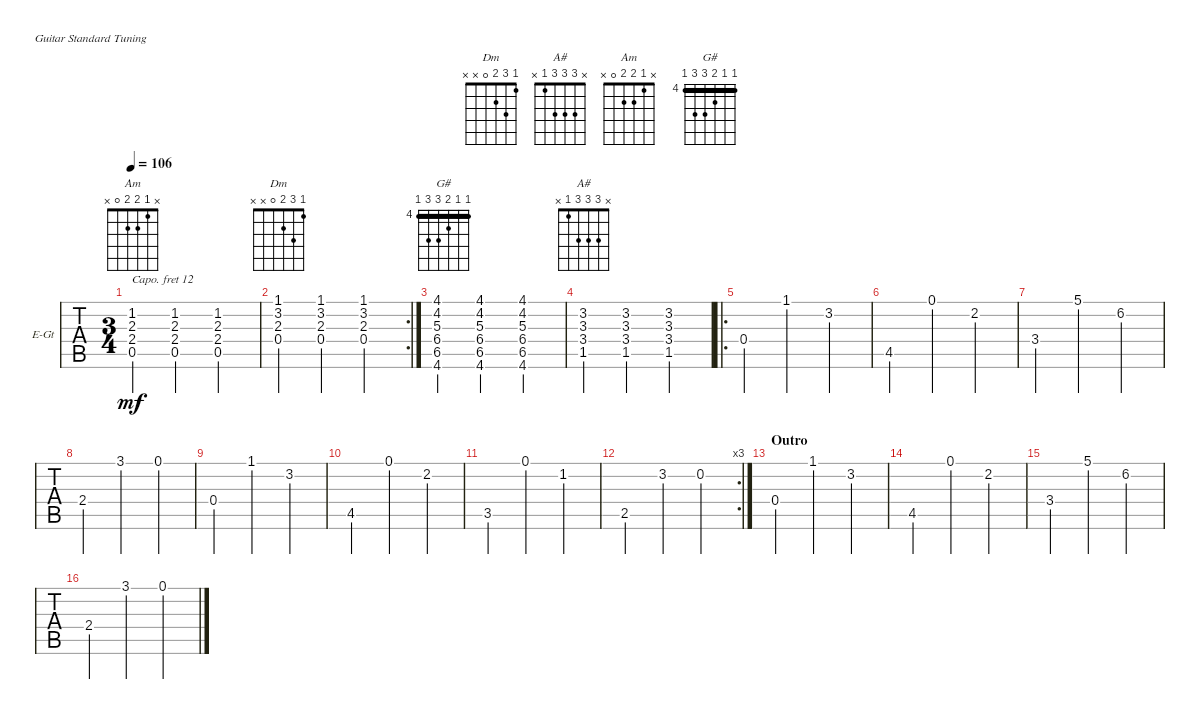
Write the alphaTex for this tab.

\bracketExtendMode groupsimilarinstruments
\firstSystemTrackNameOrientation horizontal
\otherSystemsTrackNameOrientation horizontal
\chordDiagramsInScore
\track ("Guitar 2 Capo 12" "E-Gt") {instrument electricguitarclean}
\staff {tabs}
\capo 12
\tuning (E4 B3 G3 D3 A2 E2)
\chord ("Dm" 1 3 2 0 x x) {showfingering false}
\chord ("A#" x 3 3 3 1 x) {showfingering false}
\chord ("Am" x 1 2 2 0 x) {showfingering false}
\chord ("G#" 4 4 5 6 6 4) {firstfret 4 showfingering false barre (4 4)}
\ts (3 4)
\tempo 106
\clef g2
\ks c
(1.2 2.3 2.4 0.5).4{ch "Am" dy mf} (1.2 2.3 2.4 0.5).4 (1.2 2.3 2.4 0.5).4 |
\rc 2
(1.1 0.4 2.3 3.2).4{ch "Dm"} (1.1 0.4 2.3 3.2).4 (1.1 0.4 2.3 3.2).4 |
(4.1 4.2 5.3 6.4 6.5 4.6).4{ch "G#"} (4.1 4.2 5.3 6.4 6.5 4.6).4 (4.1 4.2 5.3 6.4 6.5 4.6).4 |
(3.2 3.3 3.4 1.5).4{ch "A#"} (3.2 3.3 3.4 1.5).4 (3.2 3.3 3.4 1.5).4 |
\ro
0.4.4 1.1.4 3.2.4 |
4.5.4 0.1.4 2.2.4 |
3.4.4 5.1.4 6.2.4 |
2.4.4 3.1.4 0.1.4 |
0.4.4 1.1.4 3.2.4 |
4.5.4 0.1.4 2.2.4 |
3.5.4 0.1.4 1.2.4 |
\rc 3
2.5.4 3.2.4 0.2.4 |
\section ("" "Outro")
0.4.4 1.1.4 3.2.4 |
4.5.4 0.1.4 2.2.4 |
3.4.4 5.1.4 6.2.4 |
2.4.4 3.1.4 0.1.4
